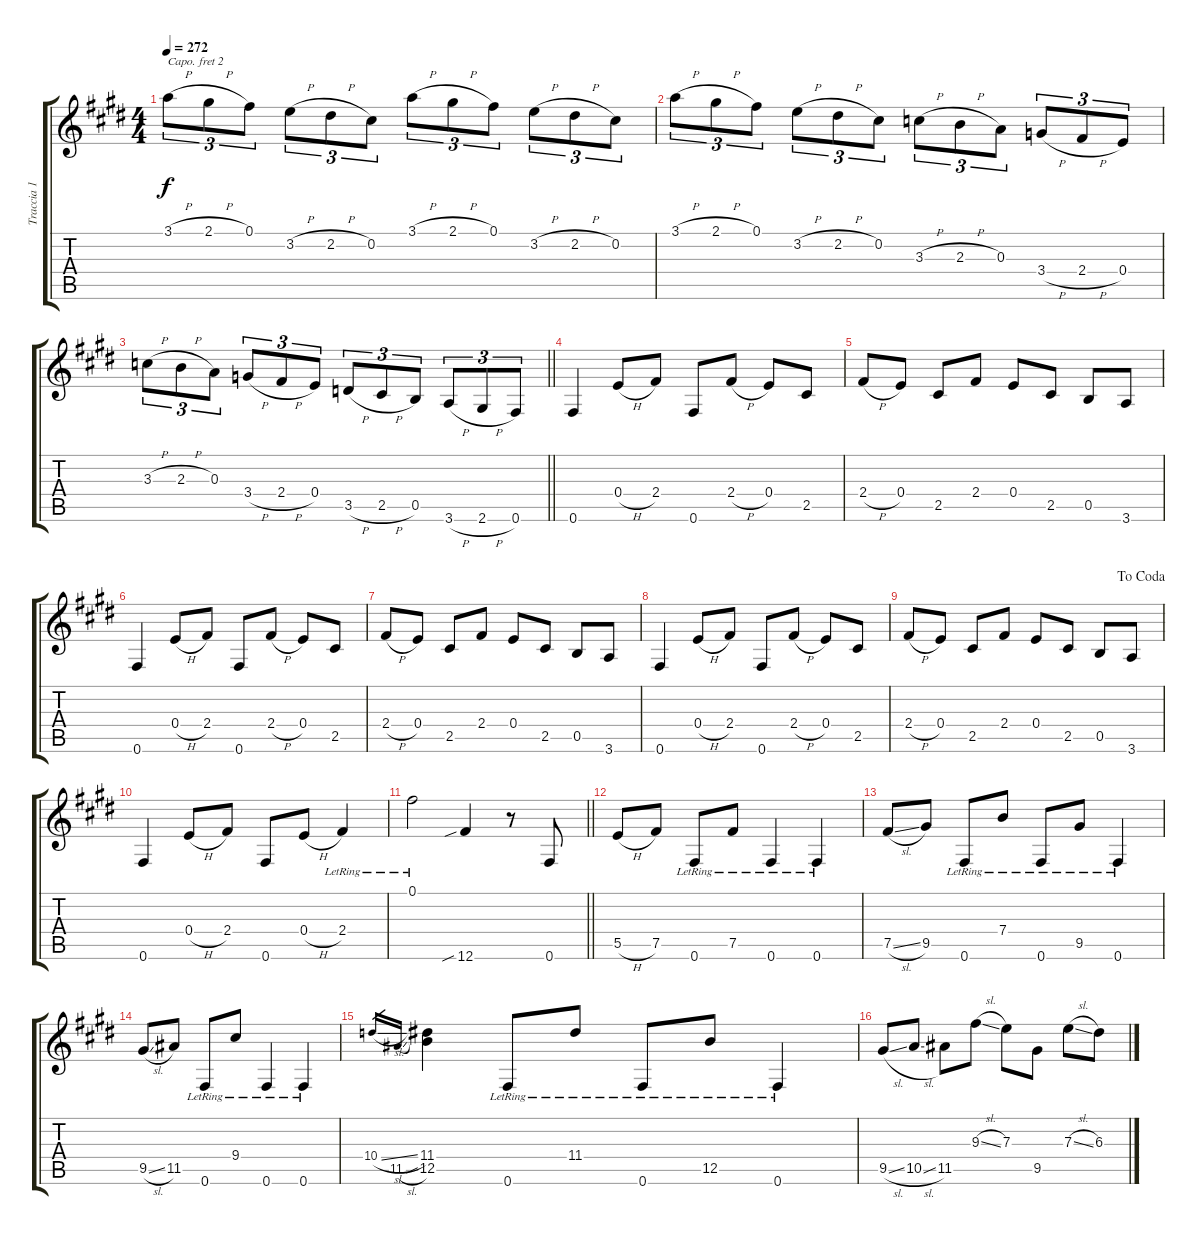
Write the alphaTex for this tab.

\track ("Traccia 1" "Traccia 1") {instrument electricguitarclean}
\staff {score tabs}
\capo 2
\tuning (E4 B3 G3 D3 A2 E2) {hide}
\ts (4 4)
\tempo 272
\clef g2
\ks e
3.1{h}.8{tu (3 2) dy f} 2.1{h}.8{tu (3 2)} 0.1.8{tu (3 2)} 3.2{h}.8{tu (3 2)} 2.2{h}.8{tu (3 2)} 0.2.8{tu (3 2)} 3.1{h}.8{tu (3 2)} 2.1{h}.8{tu (3 2)} 0.1.8{tu (3 2)} 3.2{h}.8{tu (3 2)} 2.2{h}.8{tu (3 2)} 0.2.8{tu (3 2)} |
3.1{h}.8{tu (3 2)} 2.1{h}.8{tu (3 2)} 0.1.8{tu (3 2)} 3.2{h}.8{tu (3 2)} 2.2{h}.8{tu (3 2)} 0.2.8{tu (3 2)} 3.3{h}.8{tu (3 2)} 2.3{h}.8{tu (3 2)} 0.3.8{tu (3 2)} 3.4{h}.8{tu (3 2)} 2.4{h}.8{tu (3 2)} 0.4.8{tu (3 2)} |
\barLineRight lightlight
3.3{h}.8{tu (3 2)} 2.3{h}.8{tu (3 2)} 0.3.8{tu (3 2)} 3.4{h}.8{tu (3 2)} 2.4{h}.8{tu (3 2)} 0.4.8{tu (3 2)} 3.5{h}.8{tu (3 2)} 2.5{h}.8{tu (3 2)} 0.5.8{tu (3 2)} 3.6{h}.8{tu (3 2)} 2.6{h}.8{tu (3 2)} 0.6.8{tu (3 2)} |
0.6.4 0.4{h}.8 2.4.8 0.6.8 2.4{h}.8 0.4.8 2.5.8 |
2.4{h}.8 0.4.8 2.5.8 2.4.8 0.4.8 2.5.8 0.5.8 3.6.8 |
0.6.4 0.4{h}.8 2.4.8 0.6.8 2.4{h}.8 0.4.8 2.5.8 |
2.4{h}.8 0.4.8 2.5.8 2.4.8 0.4.8 2.5.8 0.5.8 3.6.8 |
0.6.4 0.4{h}.8 2.4.8 0.6.8 2.4{h}.8 0.4.8 2.5.8 |
\jump dacoda
2.4{h}.8 0.4.8 2.5.8 2.4.8 0.4.8 2.5.8 0.5.8 3.6.8 |
0.6.4 0.4{h}.8 2.4.8 0.6.8 0.4{h}.8 2.4{lr}.4 |
\barLineRight lightlight
0.1{lr}.2 12.6{sib}.4 r.8 0.6.8 |
5.5{h}.8 7.5.8 0.6{lr}.8 7.5{lr}.8 0.6{lr}.4 0.6{lr}.4 |
7.5{sl}.8 9.5.8 0.6{lr}.8 7.4{lr}.8 0.6{lr}.8 9.5{lr}.8 0.6{lr}.4 |
9.5{sl}.8 11.5.8 0.6{lr}.8 9.4{lr}.8 0.6{lr}.4 0.6{lr}.4 |
10.4{sl}.16{gr} 11.5{sl}.16{gr} (11.4 12.5).4 0.6{lr}.8 11.4{lr}.8 0.6{lr}.8 12.5{lr}.8 0.6{lr}.4 |
9.5{sl}.8 10.5{sl}.8 11.5.8 9.3{sl}.8 7.3.8 9.5.8 7.3{sl}.8 6.3.8
